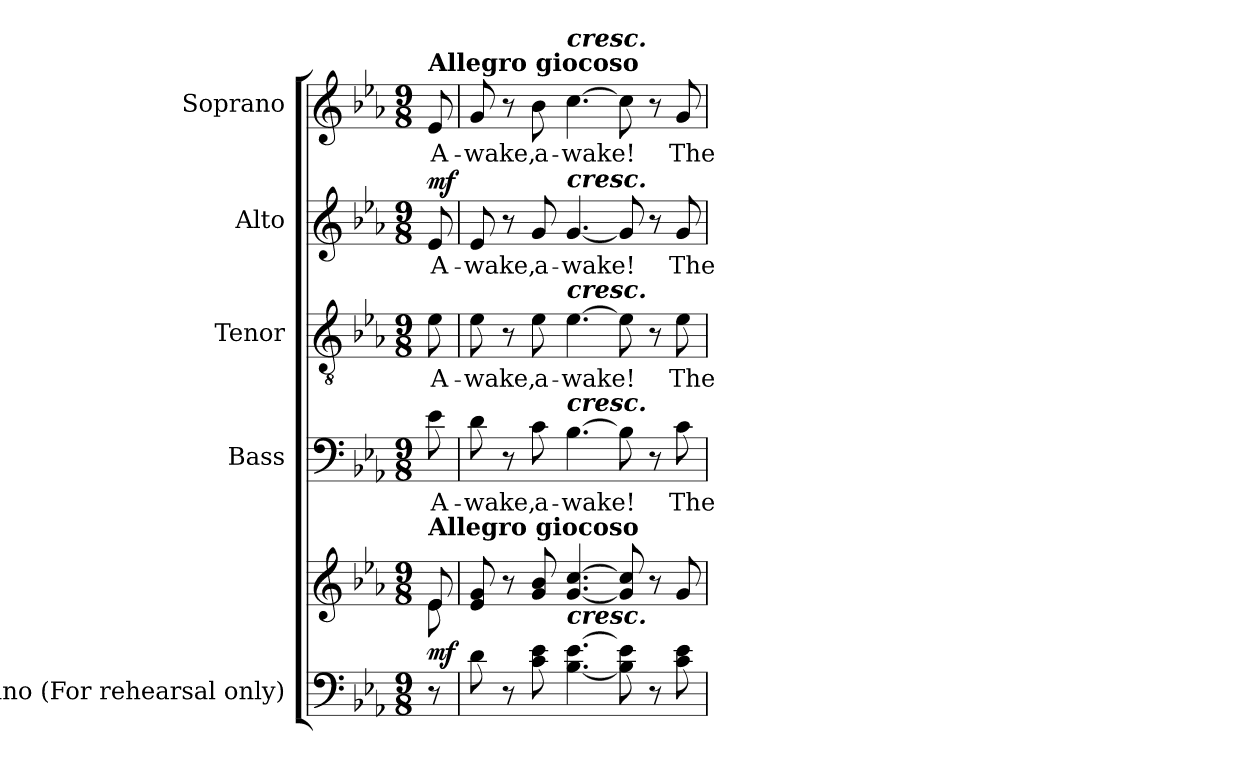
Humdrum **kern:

**kern	**kern	**dynam	**kern	**text	**kern	**text	**dynam	**kern	**text	**dynam	**kern	**text
*part5	*part5	*part5	*part4	*part4	*part3	*part3	*part3	*part2	*part2	*part2	*part1	*part1
*staff6	*staff5	*staff5/6	*staff4	*staff4	*staff3	*staff3	*staff3	*staff2	*staff2	*staff2	*staff1	*staff1
*I"Piano (For rehearsal only)	*	*	*I"Bass	*	*I"Tenor	*	*	*I"Alto	*	*	*I"Soprano	*
*I'Pno.	*	*	*I'B.	*	*I'T.	*	*	*I'A.	*	*	*I'S.	*
!!LO:PB:g=z
*clefF4	*clefG2	*	*clefF4	*	*clefGv2	*	*	*clefG2	*	*	*clefG2	*
*	*	*	*	*	*ITrd7c12	*	*	*	*	*	*	*
*k[b-e-a-]	*k[b-e-a-]	*	*k[b-e-a-]	*	*k[b-e-a-]	*	*	*k[b-e-a-]	*	*	*k[b-e-a-]	*
*E-:	*E-:	*	*E-:	*	*E-:	*	*	*E-:	*	*	*E-:	*
*M9/8	*M9/8	*	*M9/8	*	*M9/8	*	*	*M9/8	*	*	*M9/8	*
*MM120	*MM120	*	*MM120	*	*MM120	*	*	*MM120	*	*	*MM120	*
=1	=1	=1	=1	=1	=1	=1	=1	=1	=1	=1	=1	=1
*	*^	*	*	*	*	*	*	*	*	*	*	*
!	!	!	!	!	!LO:LY:b:color=#000000	!	!	!	!	!	!	!	!
!	!	!	!	!	!	!	!LO:LY:b:color=#000000	!	!	!	!	!	!
!	!	!	!	!	!	!	!	!	!	!LO:LY:b:color=#000000	!	!	!
!	!	!	!	!	!	!	!	!	!	!	!	!LO:TX:a:B:t=Allegro giocoso	!
!	!LO:TX:a:B:t=Allegro giocoso	!	!	!	!	!	!	!	!	!	!	!	!
!	!	!	!	!	!	!	!	!	!	!	!	!	!LO:LY:b:color=#000000
8r	8e-i/	8e-i\	mf	8e-i\	A-	8E-i\	A-	mf mf	8e-i/	A-	mf	8e-i/	A-
*	*v	*v	*	*	*	*	*	*	*	*	*	*	*
=2	=2	=2	=2	=2	=2	=2	=2	=2	=2	=2	=2	=2
*	*^	*	*	*	*	*	*	*	*	*	*	*
!	!	!	!	!	!LO:LY:b:color=#000000	!	!	!	!	!	!	!	!
*	*v	*v	*	*	*	*	*	*	*	*	*	*	*
*	*^	*	*	*	*	*	*	*	*	*	*	*
!	!	!	!	!	!	!	!LO:LY:b:color=#000000	!	!	!	!	!	!
*	*v	*v	*	*	*	*	*	*	*	*	*	*	*
*	*^	*	*	*	*	*	*	*	*	*	*	*
!	!	!	!	!	!	!	!	!	!	!LO:LY:b:color=#000000	!	!	!
*	*v	*v	*	*	*	*	*	*	*	*	*	*	*
*	*^	*	*	*	*	*	*	*	*	*	*	*
!	!	!	!	!	!	!	!	!	!	!	!	!	!LO:LY:b:color=#000000
*	*v	*v	*	*	*	*	*	*	*	*	*	*	*
8di\	8e-i/ 8gi	.	8di\	-wake,	8E-i\	-wake,	.	8e-i/	-wake,	.	8gi/	-wake,
8r	8r	.	8r	.	8r	.	.	8r	.	.	8r	.
!	!	!	!	!LO:LY:b:color=#000000	!	!	!	!	!	!	!	!
!	!	!	!	!	!	!LO:LY:b:color=#000000	!	!	!	!	!	!
!	!	!	!	!	!	!	!	!	!LO:LY:b:color=#000000	!	!	!
!	!	!	!	!	!	!	!	!	!	!	!	!LO:LY:b:color=#000000
8ci\ 8e-i	8gi/ 8b-i	.	8ci\	a-	8E-i\	a-	.	8gi/	a-	.	8b-i\	a-
!	!	!	!	!LO:LY:b:color=#000000	!	!	!	!	!	!	!	!
!	!	!	!	!	!	!LO:LY:b:color=#000000	!	!	!	!	!	!
!	!	!	!	!	!	!	!	!	!LO:LY:b:color=#000000	!	!	!
!	!	!	!	!	!	!	!	!	!	!	!LO:TX:a:Bi:t=cresc.	!
!	!	!	!	!	!	!	!	!LO:TX:a:Bi:t=cresc.	!	!	!	!
!	!	!	!	!	!LO:TX:a:Bi:t=cresc.	!	!	!	!	!	!	!
!	!	!	!LO:TX:a:Bi:t=cresc.	!	!	!	!	!	!	!	!	!
!	!LO:TX:b:Bi:t=cresc.	!	!	!	!	!	!	!	!	!	!	!
!	!	!	!	!	!	!	!	!	!	!	!	!LO:LY:b:color=#000000
[<4.B-i\ [>4.e-i	[<4.gi/ [>4.cci	.	[>4.B-i\	-wake!	[>4.E-i\	-wake!	.	[<4.gi/	-wake!	.	[>4.cci\	-wake!
8B-i\] 8e-i]	8gi/] 8cci]	.	8B-i\]	.	8E-i\]	.	.	8gi/]	.	.	8cci\]	.
8r	8r	.	8r	.	8r	.	.	8r	.	.	8r	.
!	!	!	!	!LO:LY:b:color=#000000	!	!	!	!	!	!	!	!
!	!	!	!	!	!	!LO:LY:b:color=#000000	!	!	!	!	!	!
!	!	!	!	!	!	!	!	!	!LO:LY:b:color=#000000	!	!	!
!	!	!	!	!	!	!	!	!	!	!	!	!LO:LY:b:color=#000000
8ci\ 8e-i	8gi/	.	8ci\	The	8E-i\	The	.	8gi/	The	.	8gi/	The
=	=	=	=	=	=	=	=	=	=	=	=	=
*-	*-	*-	*-	*-	*-	*-	*-	*-	*-	*-	*-	*-
